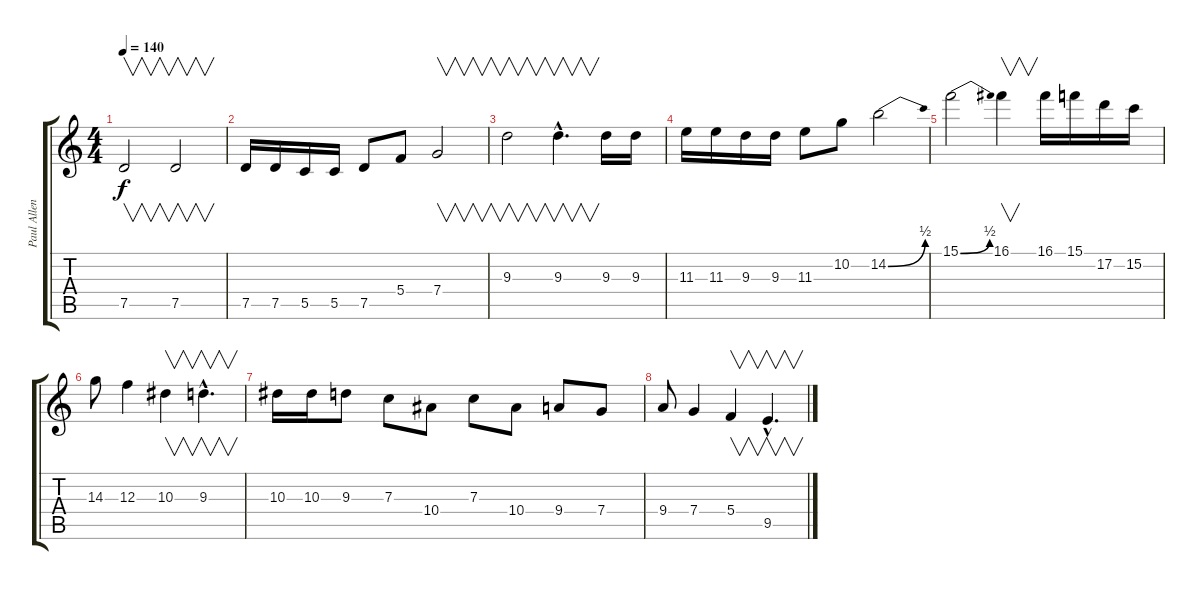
\track ("Paul Allender (Guitar)" "Paul Allen") {instrument overdrivenguitar}
\staff {score tabs}
\tuning (D4 A3 F3 C3 G2 D2) {hide}
\ts (4 4)
\tempo 140
\clef g2
\ks c
7.5.2{v dy f} 7.5.2{v} |
7.5.16 7.5.16 5.5.16 5.5.16 7.5.8 5.4.8 7.4.2{v} |
9.3.2{v} 9.3{hac}.4{v d} 9.3.16 9.3.16 |
11.3.16 11.3.16 9.3.16 9.3.16 11.3.8 10.2.8 14.2{be (bend 0 0 60 2)}.2 |
15.1{be (bend 0 0 60 2)}.2 16.1.4{v} 16.1.16 15.1.16 17.2.16 15.2.16 |
14.3.8 12.3.4 10.3.4{v} 9.3{hac}.4{v d} |
10.3.16 10.3.16 9.3.8 7.3.8 10.4.8 7.3.8 10.4.8 9.4.8 7.4.8 |
9.4.8 7.4.4 5.4.4{v} 9.5{hac}.4{v d}
